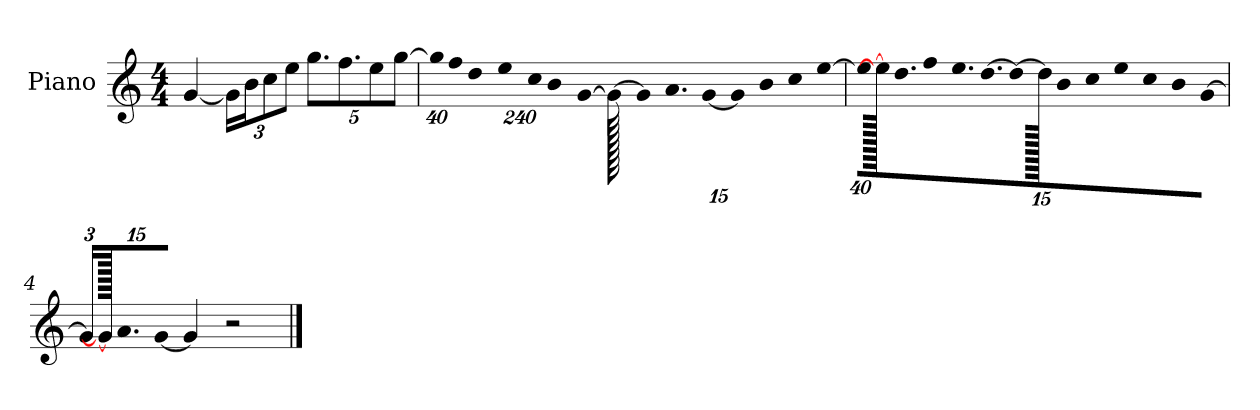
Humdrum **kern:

**kern
*part1
*staff1
*I"Piano
*I'P-no
*clefG2
*k[]
*M4/4
*MM90
=1
[4g/
*Xbrackettup
24g\LL]
24b\J
12cc\
12ee\J
10.gg\L
10.ff\
10ee\
[10gg\J
=2
!LO:N:vis=32
640%23gg\KLL]
!LO:N:vis=16
1920%137ff\
!LO:N:vis=32
640%23dd\JK
!LO:N:vis=8
960%137ee\
!LO:N:vis=16
1920%137cc\L
!LO:N:vis=32
640%23b\K
[384%41g\J
1920g\_
24g/KL]
12.a/
[12g/J
24g\LL]
24b\J
12cc\
[640%53ee\J
=3
!LO:N:vis=32
640%23ee\KLL]
1920ee\_
!LO:N:vis=16.
960%103dd\J
!LO:N:vis=8
960%137ff\
!LO:N:vis=16.
960%103ee\L
!LO:N:vis=16.
[960%103dd\JJ
480%17dd\LL_
1920dd\]
!LO:N:vis=16
1920%137b\
!LO:N:vis=32
640%23cc\JK
!LO:N:vis=8
960%137ee\
!LO:N:vis=16
1920%137cc\L
!LO:N:vis=32
640%23b\K
[160%17g\J
!!LO:LB:g=z
=4
24g/KL]
960g\_
12.a/
[12g/J
4g/]
2r
==
*-
